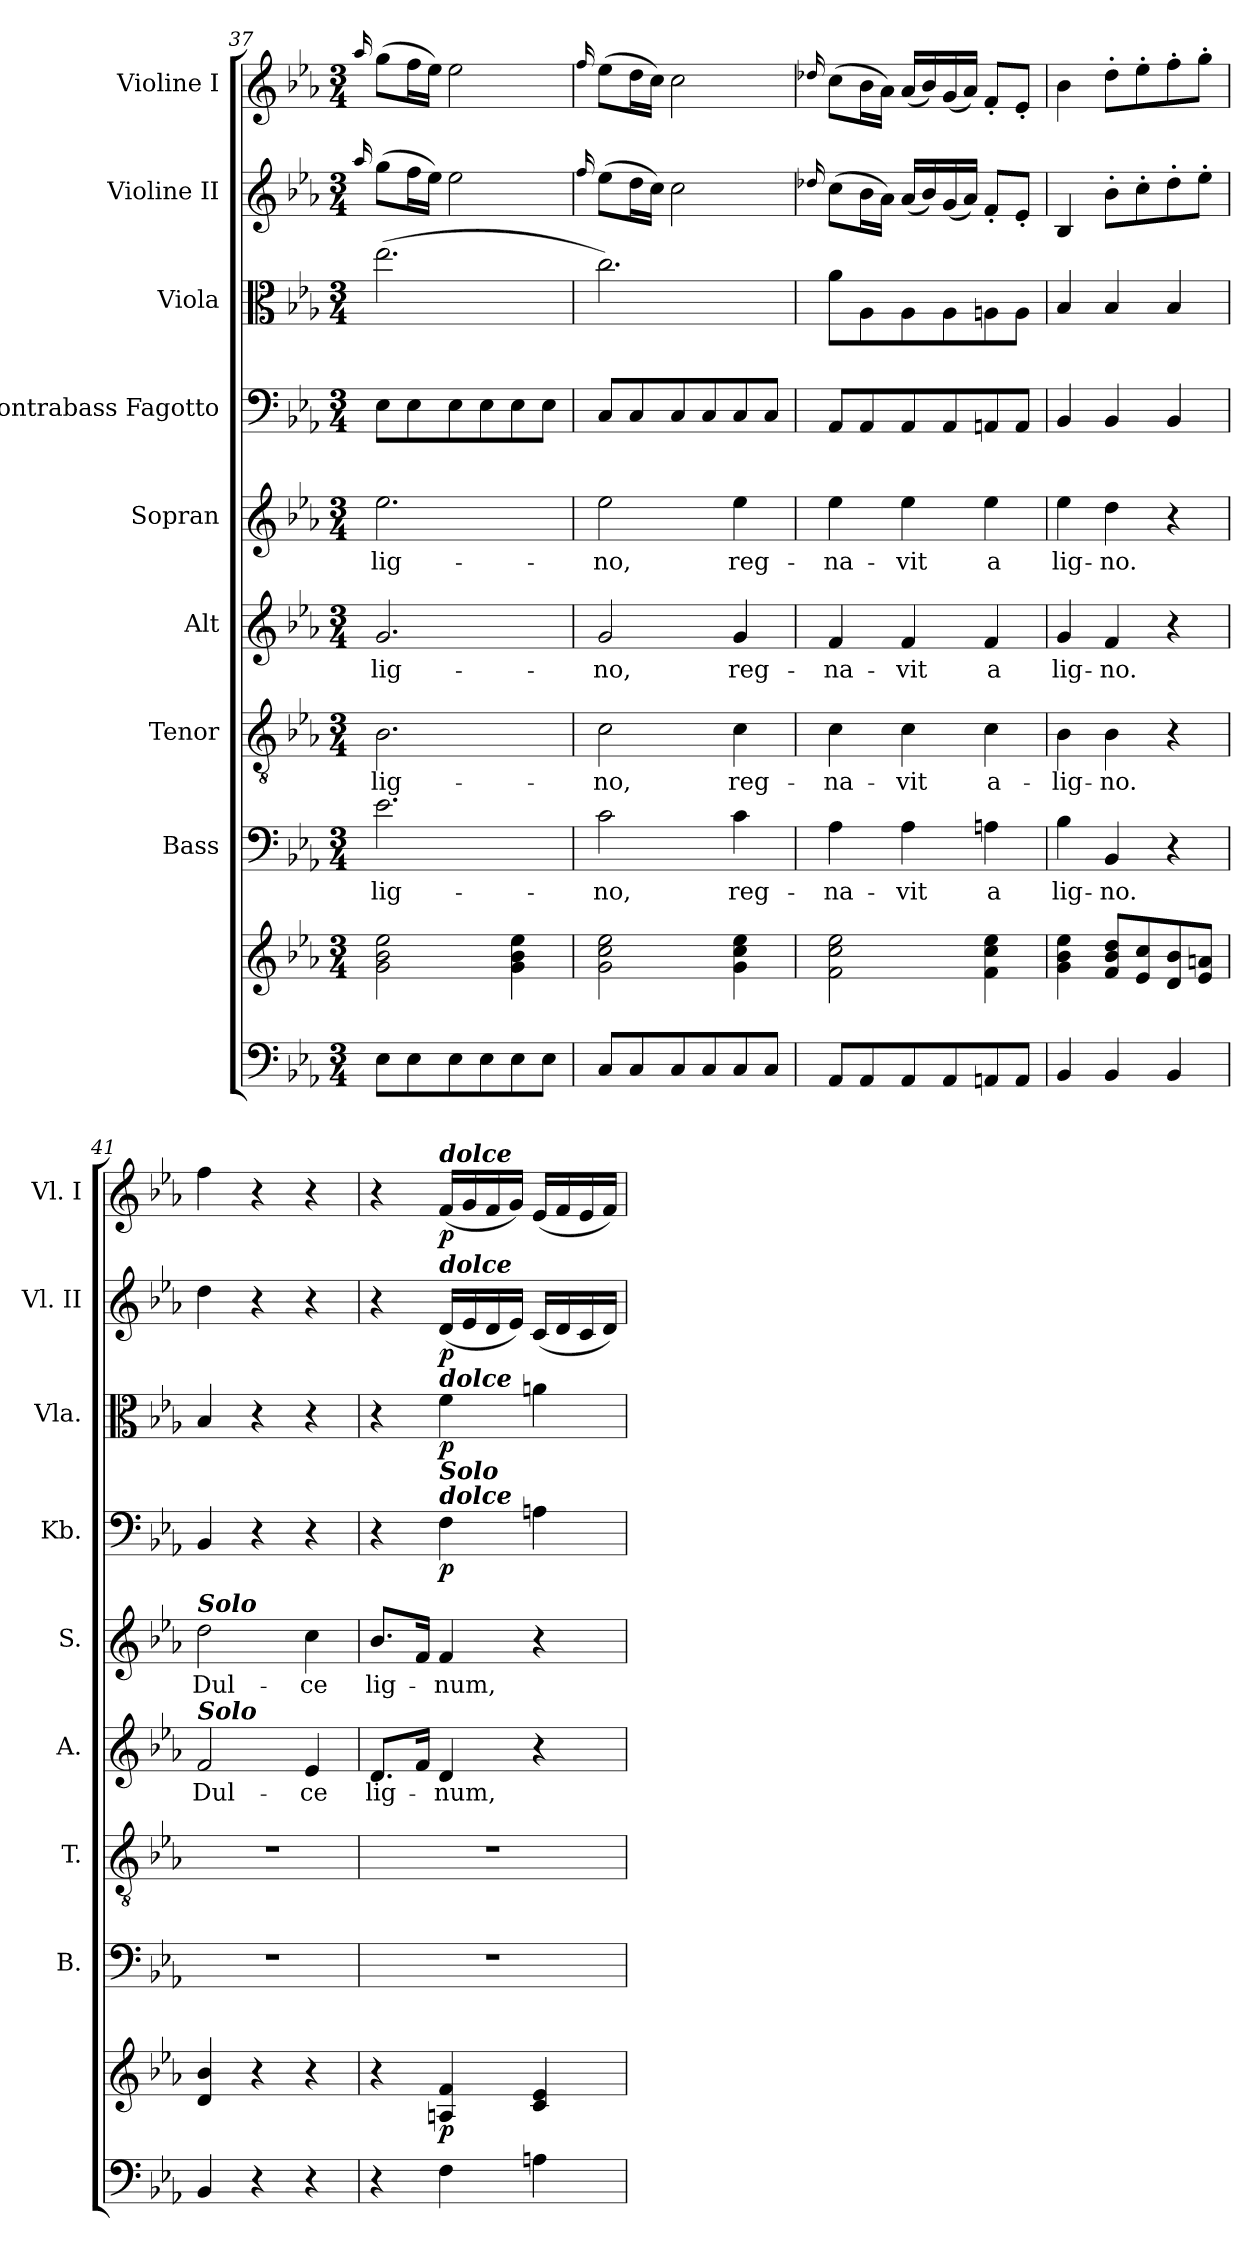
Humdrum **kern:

**kern	**kern	**dynam	**kern	**text	**kern	**text	**kern	**text	**kern	**text	**kern	**dynam	**kern	**dynam	**kern	**dynam	**kern	**dynam
*part9	*part9	*part9	*part8	*part8	*part7	*part7	*part6	*part6	*part5	*part5	*part4	*part4	*part3	*part3	*part2	*part2	*part1	*part1
*staff10	*staff9	*staff9/10	*staff8	*staff8	*staff7	*staff7	*staff6	*staff6	*staff5	*staff5	*staff4	*staff4	*staff3	*staff3	*staff2	*staff2	*staff1	*staff1
*	*	*	*I"Bass	*	*I"Tenor	*	*I"Alt	*	*I"Sopran	*	*I"Kontrabass Fagotto	*	*I"Viola	*	*I"Violine II	*	*I"Violine I	*
*	*	*	*I'B.	*	*I'T.	*	*I'A.	*	*I'S.	*	*I'Kb.	*	*I'Vla.	*	*I'Vl. II	*	*I'Vl. I	*
*clefF4	*clefG2	*	*clefF4	*	*clefGv2	*	*clefG2	*	*clefG2	*	*clefF4	*	*clefC3	*	*clefG2	*	*clefG2	*
*	*	*	*	*	*	*	*	*	*	*	*ITrd7c12	*	*	*	*	*	*	*
*k[b-e-a-]	*k[b-e-a-]	*	*k[b-e-a-]	*	*k[b-e-a-]	*	*k[b-e-a-]	*	*k[b-e-a-]	*	*k[b-e-a-]	*	*k[b-e-a-]	*	*k[b-e-a-]	*	*k[b-e-a-]	*
*E-:	*E-:	*	*E-:	*	*E-:	*	*E-:	*	*E-:	*	*E-:	*	*E-:	*	*E-:	*	*E-:	*
*M3/4	*M3/4	*	*M3/4	*	*M3/4	*	*M3/4	*	*M3/4	*	*M3/4	*	*M3/4	*	*M3/4	*	*M3/4	*
=37	=37	=37	=37	=37	=37	=37	=37	=37	=37	=37	=37	=37	=37	=37	=37	=37	=37	=37
.	.	.	.	.	.	.	.	.	.	.	.	.	.	.	16qqaa-/	.	16qqaa-/	.
!	!	!	!	!LO:LY:b	!	!LO:LY:b	!	!LO:LY:b	!	!LO:LY:b	!	!	!	!	!	!	!	!
8E-\L	2g\ 2b-\ 2ee-\	.	2.e-\	lig-	2.B-\	lig-	2.g/	lig-	2.ee-\	lig-	8EE-\L	.	(>2.ee-\	.	(>8gg\L	.	(>8gg\L	.
8E-\	.	.	.	.	.	.	.	.	.	.	8EE-\	.	.	.	16ff\L	.	16ff\L	.
.	.	.	.	.	.	.	.	.	.	.	.	.	.	.	16ee-\JJ)	.	16ee-\JJ)	.
8E-\	.	.	.	.	.	.	.	.	.	.	8EE-\	.	.	.	2ee-\	.	2ee-\	.
8E-\	.	.	.	.	.	.	.	.	.	.	8EE-\	.	.	.	.	.	.	.
8E-\	4g\ 4b-\ 4ee-\	.	.	.	.	.	.	.	.	.	8EE-\	.	.	.	.	.	.	.
8E-\J	.	.	.	.	.	.	.	.	.	.	8EE-\J	.	.	.	.	.	.	.
!!LO:PB:g=z
=38	=38	=38	=38	=38	=38	=38	=38	=38	=38	=38	=38	=38	=38	=38	=38	=38	=38	=38
.	.	.	.	.	.	.	.	.	.	.	.	.	.	.	16qqff/	.	16qqff/	.
!	!	!	!	!LO:LY:b	!	!LO:LY:b	!	!LO:LY:b	!	!LO:LY:b	!	!	!	!	!	!	!	!
8C/L	2g\ 2cc\ 2ee-\	.	2c\	-no,	2c\	-no,	2g/	-no,	2ee-\	-no,	8CC/L	.	2.cc\)	.	(>8ee-\L	.	(>8ee-\L	.
8C/	.	.	.	.	.	.	.	.	.	.	8CC/	.	.	.	16dd\L	.	16dd\L	.
.	.	.	.	.	.	.	.	.	.	.	.	.	.	.	16cc\JJ)	.	16cc\JJ)	.
8C/	.	.	.	.	.	.	.	.	.	.	8CC/	.	.	.	2cc\	.	2cc\	.
8C/	.	.	.	.	.	.	.	.	.	.	8CC/	.	.	.	.	.	.	.
!	!	!	!	!LO:LY:b	!	!LO:LY:b	!	!LO:LY:b	!	!LO:LY:b	!	!	!	!	!	!	!	!
8C/	4g\ 4cc\ 4ee-\	.	4c\	reg-	4c\	reg-	4g/	reg-	4ee-\	reg-	8CC/	.	.	.	.	.	.	.
8C/J	.	.	.	.	.	.	.	.	.	.	8CC/J	.	.	.	.	.	.	.
=39	=39	=39	=39	=39	=39	=39	=39	=39	=39	=39	=39	=39	=39	=39	=39	=39	=39	=39
.	.	.	.	.	.	.	.	.	.	.	.	.	.	.	16qqdd-X/	.	16qqdd-X/	.
!	!	!	!	!LO:LY:b	!	!LO:LY:b	!	!LO:LY:b	!	!LO:LY:b	!	!	!	!	!	!	!	!
8AA-/L	2f\ 2cc\ 2ee-\	.	4A-\	-na-	4c\	-na-	4f/	-na-	4ee-\	-na-	8AAA-/L	.	8a-\L	.	(>8cc\L	.	(>8cc\L	.
8AA-/	.	.	.	.	.	.	.	.	.	.	8AAA-/	.	8A-\	.	16b-\L	.	16b-\L	.
.	.	.	.	.	.	.	.	.	.	.	.	.	.	.	16a-\JJ)	.	16a-\JJ)	.
!	!	!	!	!LO:LY:b	!	!LO:LY:b	!	!LO:LY:b	!	!LO:LY:b	!	!	!	!	!	!	!	!
8AA-/	.	.	4A-\	-vit	4c\	-vit	4f/	-vit	4ee-\	-vit	8AAA-/	.	8A-\	.	(<16a-/LL	.	(<16a-/LL	.
.	.	.	.	.	.	.	.	.	.	.	.	.	.	.	16b-/)	.	16b-/)	.
8AA-/	.	.	.	.	.	.	.	.	.	.	8AAA-/	.	8A-\	.	(<16g/	.	(<16g/	.
.	.	.	.	.	.	.	.	.	.	.	.	.	.	.	16a-/JJ)	.	16a-/JJ)	.
!	!	!	!	!LO:LY:b	!	!LO:LY:b	!	!LO:LY:b	!	!LO:LY:b	!	!	!	!	!	!	!	!
8AAn/	4f\ 4cc\ 4ee-\	.	4An\	a	4c\	a-	4f/	a	4ee-\	a	8AAAn/	.	8An\	.	8f'</L	.	8f'</L	.
8AA/J	.	.	.	.	.	.	.	.	.	.	8AAA/J	.	8A\J	.	8e-'</J	.	8e-'</J	.
=40	=40	=40	=40	=40	=40	=40	=40	=40	=40	=40	=40	=40	=40	=40	=40	=40	=40	=40
!	!	!	!	!LO:LY:b	!	!LO:LY:b	!	!LO:LY:b	!	!LO:LY:b	!	!	!	!	!	!	!	!
4BB-/	4g\ 4b-\ 4ee-\	.	4B-\	lig-	4B-\	-lig-	4g/	lig-	4ee-\	lig-	4BBB-/	.	4B-/	.	4B-/	.	4b-\	.
!	!	!	!	!LO:LY:b	!	!LO:LY:b	!	!LO:LY:b	!	!LO:LY:b	!	!	!	!	!	!	!	!
4BB-/	8f/ 8b-/ 8dd/L	.	4BB-/	-no.	4B-\	-no.	4f/	-no.	4dd\	-no.	4BBB-/	.	4B-/	.	8b-'>\L	.	8dd'>\L	.
.	8e-/ 8cc/	.	.	.	.	.	.	.	.	.	.	.	.	.	8cc'>\	.	8ee-'>\	.
4BB-/	8d/ 8b-/	.	4r	.	4r	.	4r	.	4r	.	4BBB-/	.	4B-/	.	8dd'>\	.	8ff'>\	.
.	8e-/ 8an/J	.	.	.	.	.	.	.	.	.	.	.	.	.	8ee-'>\J	.	8gg'>\J	.
=41	=41	=41	=41	=41	=41	=41	=41	=41	=41	=41	=41	=41	=41	=41	=41	=41	=41	=41
!	!	!	!	!	!	!	!	!	!LO:TX:a:Bi:t=Solo	!	!	!	!	!	!	!	!	!
!	!	!	!	!	!	!	!LO:TX:a:Bi:t=Solo	!	!	!	!	!	!	!	!	!	!	!
!	!	!	!	!	!	!	!	!LO:LY:b	!	!LO:LY:b	!	!	!	!	!	!	!	!
4BB-/	4d/ 4b-/	.	2.r	.	2.r	.	2f/	Dul-	2dd\	Dul-	4BBB-/	.	4B-/	.	4dd\	.	4ff\	.
4r	4r	.	.	.	.	.	.	.	.	.	4r	.	4r	.	4r	.	4r	.
!	!	!	!	!	!	!	!	!LO:LY:b	!	!LO:LY:b	!	!	!	!	!	!	!	!
4r	4r	.	.	.	.	.	4e-/	-ce	4cc\	-ce	4r	.	4r	.	4r	.	4r	.
!!LO:PB:g=z
=42	=42	=42	=42	=42	=42	=42	=42	=42	=42	=42	=42	=42	=42	=42	=42	=42	=42	=42
!	!	!	!	!	!	!	!	!LO:LY:b	!	!LO:LY:b	!	!	!	!	!	!	!	!
4r	4r	.	2.r	.	2.r	.	8.d/L	lig-	8.b-/L	lig-	4r	.	4r	.	4r	.	4r	.
.	.	.	.	.	.	.	16f/Jk	.	16f/Jk	.	.	.	.	.	.	.	.	.
!	!	!	!	!	!	!	!	!	!	!	!	!	!	!	!	!	!LO:TX:a:Bi:t=dolce	!
!	!	!	!	!	!	!	!	!	!	!	!	!	!	!	!LO:TX:a:Bi:t=dolce	!	!	!
!	!	!	!	!	!	!	!	!	!	!	!	!	!LO:TX:a:Bi:t=dolce	!	!	!	!	!
!	!	!	!	!	!	!	!	!	!	!	!LO:TX:a:Bi:t=dolce	!	!	!	!	!	!	!
!	!	!	!	!	!	!	!	!	!	!	!LO:TX:a:Bi:t=Solo	!	!	!	!	!	!	!
!	!	!LO:DY:b	!	!	!	!	!	!LO:LY:b	!	!LO:LY:b	!	!LO:DY:b	!	!LO:DY:b	!	!LO:DY:b	!	!LO:DY:b
4F\	4An/ 4f/	p	.	.	.	.	4d/	-num,	4f/	-num,	4FF\	p	4f\	p	(<16d/LL	p	(<16f/LL	p
.	.	.	.	.	.	.	.	.	.	.	.	.	.	.	16e-/	.	16g/	.
.	.	.	.	.	.	.	.	.	.	.	.	.	.	.	16d/	.	16f/	.
.	.	.	.	.	.	.	.	.	.	.	.	.	.	.	16e-/JJ)	.	16g/JJ)	.
4An\	4c/ 4e-/	.	.	.	.	.	4r	.	4r	.	4AAn\	.	4an\	.	(<16c/LL	.	(<16e-/LL	.
.	.	.	.	.	.	.	.	.	.	.	.	.	.	.	16d/	.	16f/	.
.	.	.	.	.	.	.	.	.	.	.	.	.	.	.	16c/	.	16e-/	.
.	.	.	.	.	.	.	.	.	.	.	.	.	.	.	16d/JJ)	.	16f/JJ)	.
=	=	=	=	=	=	=	=	=	=	=	=	=	=	=	=	=	=	=
*-	*-	*-	*-	*-	*-	*-	*-	*-	*-	*-	*-	*-	*-	*-	*-	*-	*-	*-
